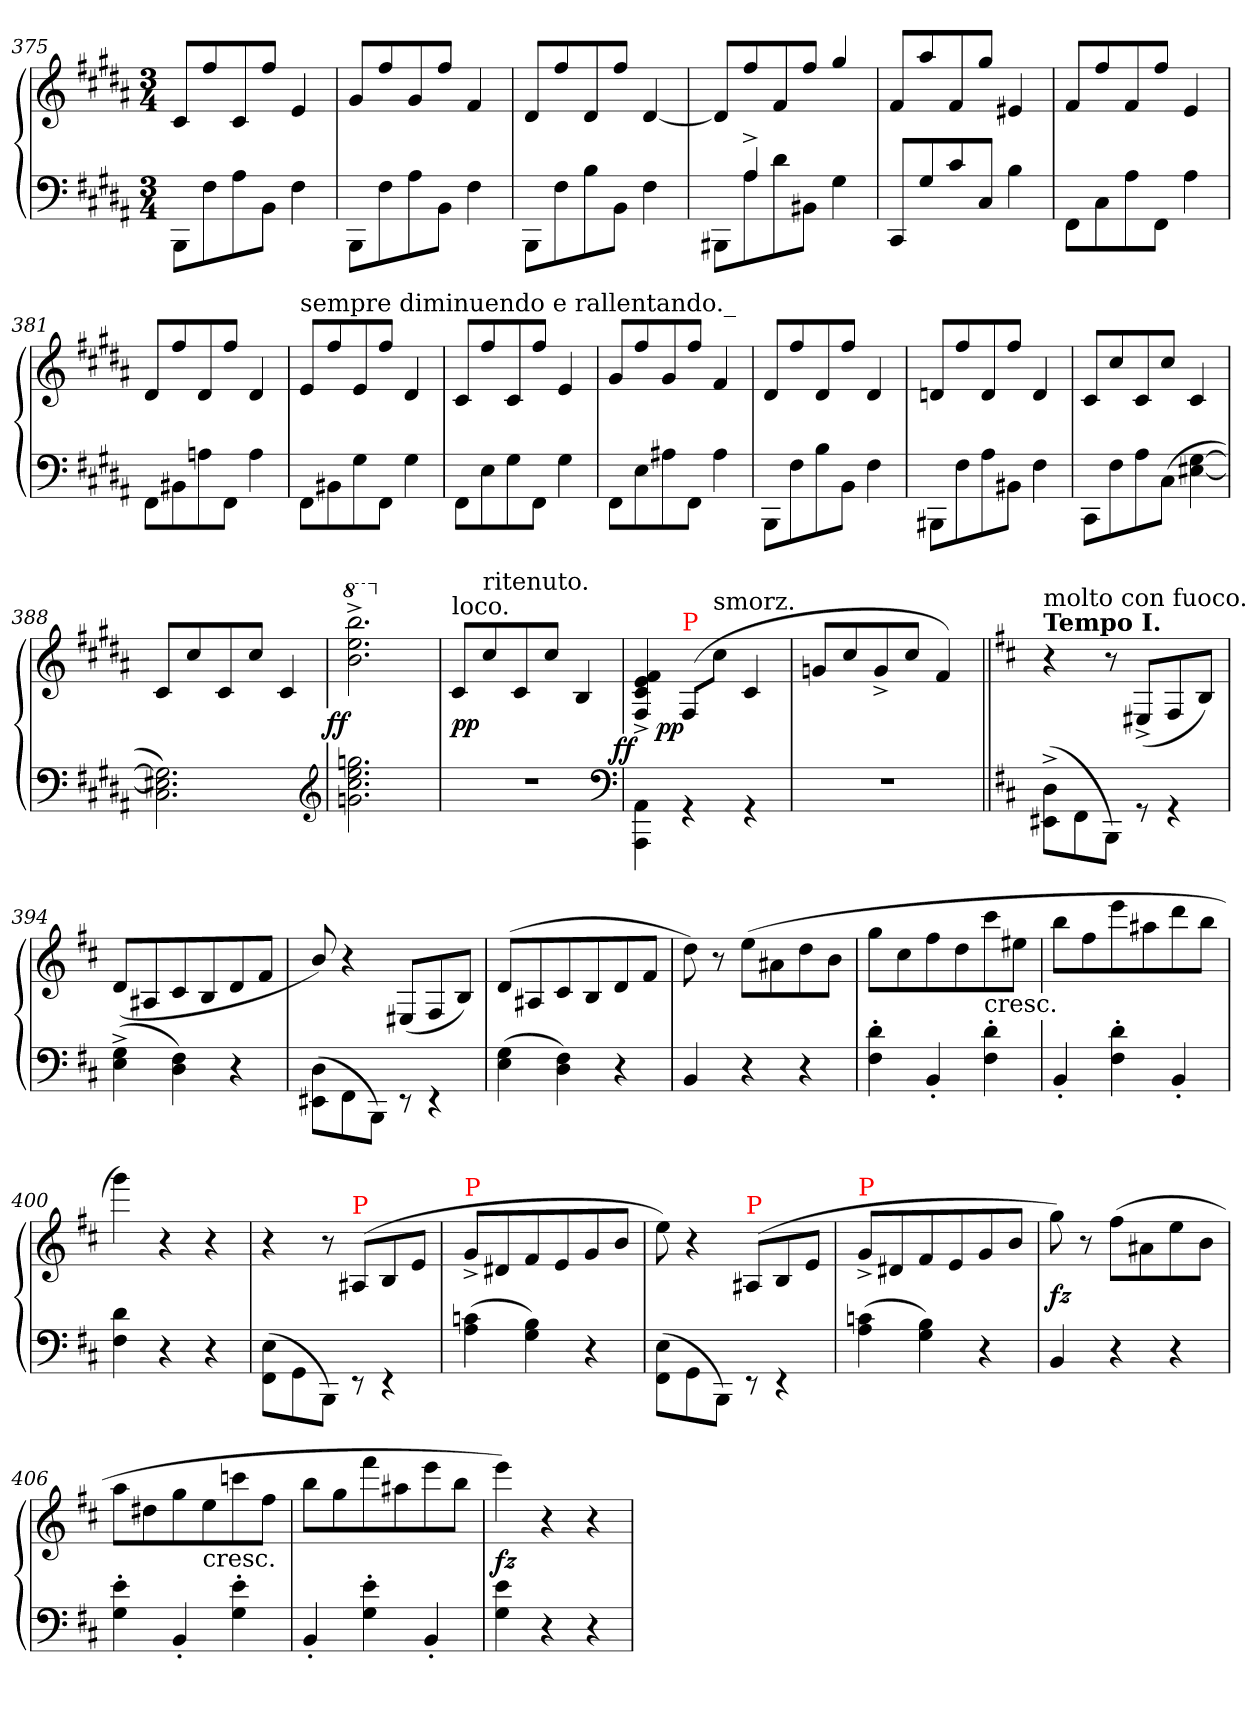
**kern	**kern	**dynam
*part1	*part1	*part1
*staff2	*staff1	*staff1/2
*clefF4	*clefG2	*
*k[f#c#g#d#a#]	*k[f#c#g#d#a#]	*
*M3/4	*M3/4	*
=375	=375	=375
8BBB\L	8c#L	.
8F#\	8ff#	.
8A#\	8c#	.
8BB\J	8ff#J	.
4F#	4e	.
=376	=376	=376
8BBB\L	8g#/L	.
8F#\	8ff#/	.
8A#\	8g#/	.
8BB\J	8ff#/J	.
4F#	4f#	.
=377	=377	=377
8BBB\L	8d#L	.
8F#\	8ff#	.
8B\	8d#	.
8BB\J	8ff#J	.
4F#	[4d#	.
=378	=378	=378
*^	*	*
8ryy	8BBB#XL	8d#/L]	.
4A#^>	8A#	8ff#/	.
.	8d#	8f#/	.
4.ryy	8BB#XJ	8ff#/J	.
.	4G#	4gg#/	.
*v	*v	*	*
=379	=379	=379
8CC#L	8f#/L	.
8G#	8aa#/	.
8c#	8f#/	.
8C#J	8gg#/J	.
4B	4e#X	.
=380	=380	=380
8FF#\L	8f#/L	.
8C#\	8ff#/	.
8A#\	8f#/	.
8FF#\J	8ff#/J	.
4A#	4e	.
=381	=381	=381
8FF#\L	8d#L	.
8BB#X\	8ff#	.
8An\	8d#	.
8FF#\J	8ff#J	.
4A	4d#	.
=382	=382	=382
!	!LO:TX:a:t=sempre diminuendo e rallentando._	!
8FF#\L	8e/L	.
8BB#X\	8ff#/	.
8G#\	8e/	.
8FF#\J	8ff#/J	.
4G#	4d#	.
=383	=383	=383
8FF#\L	8c#L	.
8E\	8ff#	.
8G#\	8c#	.
8FF#\J	8ff#J	.
4G#	4e	.
=384	=384	=384
8FF#\L	8g#/L	.
8E\	8ff#/	.
8A#X\	8g#/	.
8FF#\J	8ff#/J	.
4A#	4f#	.
=385	=385	=385
8BBB\L	8d#L	.
8F#\	8ff#	.
8B\	8d#	.
8BB\J	8ff#J	.
4F#	4d#	.
=386	=386	=386
8BBB#X\L	8dnL	.
8F#\	8ff#	.
8A#\	8d	.
8BB#X\J	8ff#J	.
4F#	4d	.
=387	=387	=387
8CC#\L	8c#L	.
8F#\	8cc#	.
8A#\	8c#	.
(<8C#\J	8cc#J	.
[4G# [4E#X	4c#	.
=388	=388	=388
2.G#] 2.E#X] 2.C#)	8c#L	.
.	8cc#	.
.	8c#	.
.	8cc#J	.
.	4c#	.
*clefG2	*	*
=389	=389	=389
*	*8va	*
!	!	!LO:DY:rj
2.ggn 2.ee 2.cc# 2.gn	2.bbb^< 2.eee^< 2.bb^<	ff
=390	=390	=390
*	*X8va	*
!	!LO:TX:a:t=loco.	!
2.rdd	8c#L	pp
!	!LO:TX:a:t=ritenuto.	!
.	8cc#	.
.	8c#	.
.	8cc#J	.
.	4B	.
*clefF4	*	*
=391	=391	=391
!	!	!LO:DY:rj
4AA#\ 4AAA#\	4f#^>/ 4e^>/ 4c#^>/ 4F#^>/	ff
!	!LO:TX:a:color=red:t=P	!
!	!	!LO:DY:rj
4rGG	(>8F#/L	pp
!	!LO:TX:a:t=smorz.	!
.	8cc#\J	.
4rGG	4c#	.
=392	=392	=392
2.rF	8gnL	.
.	8cc#	.
.	8g^<	.
.	8cc#J	.
.	4f#)	.
=393||	=393||	=393||
*k[f#c#]	*k[f#c#]	*
!	!LO:TX:a:B:t=Tempo I.	!
!	!LO:TX:a:t=molto con fuoco.	!
(8D^>\ 8EE#X^>\L	4r	.
8FF#\	.	.
8BBB\J)	8r	.
8rGG	(8E#X^>L	.
4rGG	8F#/	.
.	8B/J)	.
=394	=394	=394
(4G^< 4E^<	(8dL	.
.	8A#X	.
4F# 4D)	8c#	.
.	8B	.
4r	8d	.
.	8f#J	.
=395	=395	=395
(8D\ 8EE#X\L	8b/)	.
8FF#\	4r	.
8BBB\J)	.	.
8rEE	(8E#XL	.
4rEE	8F#/	.
.	8B/J)	.
=396	=396	=396
(4G 4E	(<8dL	.
.	8A#X	.
4F# 4D)	8c#	.
.	8B	.
4r	8d	.
.	8f#J	.
=397	=397	=397
4BB/	8dd)	fz fz
.	8r	.
4r	(8eeL	.
.	8a#X	.
4r	8dd	.
.	8bJ	.
=398	=398	=398
4d' 4F#'	8ggL	.
.	8cc#	.
4BB'/	8ff#	.
.	8dd	.
!	!LO:TX:c:t=cresc.	!
4d' 4F#'	8ccc#	.
.	8ee#XJ	.
=399	=399	=399
4BB'/	8bbL	.
.	8ff#	.
4d' 4F#'	8eee	.
.	8aa#X	.
4BB'/	8ddd	.
.	8bbJ	.
=400	=400	=400
4d 4F#	4ggg)	.
4r	4r	.
4r	4r	.
=401	=401	=401
(8E\ 8FF#\L	4r	.
8GG\	.	.
8BBB\J)	8r	.
!	!LO:TX:a:color=red:t=P	!
8rEE	(8A#X/L	.
4rEE	8B/	.
.	8e\J	.
=402	=402	=402
!	!LO:TX:a:color=red:t=P	!
(4cn 4A	8g^<L	.
.	8d#X	.
4B 4G)	8f#	.
.	8e	.
4r	8g	.
.	8bJ	.
=403	=403	=403
(8E\ 8FF#\L	8ee)	.
8GG\	4r	.
8BBB\J)	.	.
!	!LO:TX:a:color=red:t=P	!
8rEE	(8A#X/L	.
4rEE	8B/	.
.	8e\J	.
=404	=404	=404
!	!LO:TX:a:color=red:t=P	!
(4cn 4A	8g^<L	.
.	8d#X	.
4B 4G)	8f#	.
.	8e	.
4r	8g	.
.	8bJ	.
=405	=405	=405
4BB	8gg)	fz
.	8r	.
4r	(8ff#L	.
.	8a#X	.
4r	8ee	.
.	8bJ	.
=406	=406	=406
4e' 4G'	8aaL	.
.	8dd#X	.
4BB'	8gg	.
!	!LO:TX:c:t=cresc.	!
.	8ee	.
4e' 4G'	8cccn	.
.	8ff#J	.
=407	=407	=407
4BB'/	8bbL	.
.	8gg	.
4e' 4G'	8fff#	.
.	8aa#X	.
4BB'/	8eee	.
.	8bbJ	.
=408	=408	=408
4e 4G	4eee)	fz
4r	4r	.
4r	4r	.
=	=	=
*-	*-	*-
